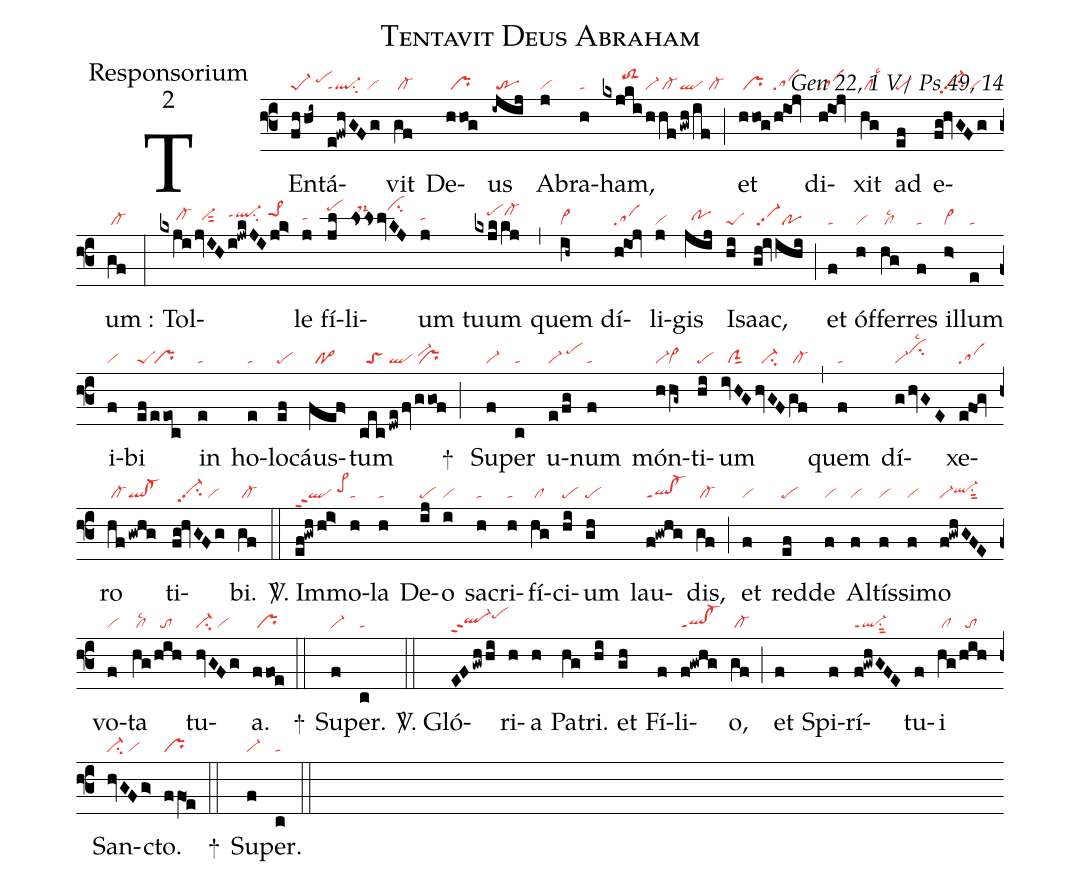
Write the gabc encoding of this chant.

name:Tentavit Deus Abraham;
office-part:Responsorium;
mode:2;
commentary:Gen 22, 1 V/ Ps 49, 14;
nabc-lines:1;
%%
(f3)TEn(fhhi~|pe-1/pehi)tá(e!fwhGFg|ql-ppt1su2/vi)vit(gf|/cl-) De(hhog|/pr)us(-ijij|/tr) A(j|vi)bra(h|ta)ham,(kxjki|//////toS2hj|/h|vi-|hf|/cl-|!gwh/if|ql/cl-) (;) et(hhog|/pr|/h!ioj|sa) di(h!ioj|sa)xit(hg|/cllsc3) ad(ef|pe) e(fg!hvGFg|//vi-hhpp2su2/vi)um :(gf|/cl-) (:) Tol(kxji|/////cl-hh|/jvIH|//vi-hhsut2|/i!jwkJIjk>|ql-hippt1su2/pe>1hj)le(j|tahh) fí(jl|pehl)li(lss|//ds-hl|lvKJ|///cihl)um(j|tahh) tuum(kxjk|////pehj|kj|/cl-hj) (,) quem(ih~|cl~) dí(h!ioj|sa)li(j|vi)gis(jij|//pohh) I(hi|peS)saac,(gh!iv|/vi-pp2|ihi|//po) (;) et(f|ta) óf(h|vi)fer(hg|/cllsc2)res(f|ta) il(h>|vi>)lum(e|ta) i(f|vi)bi(ef|peS|/eeoc|/pr) in(e|ta) ho(e|ta)lo(ef|pe)cáus(fef>|//po>)tum(cec|//toS|!dwe/fv|ql/vi-hi|/ggof|/pr) (;)
+() Su(f|vi-)per(c|ta) u(e/fg|vi-/pehj)num(f|ta) món(h|vi-|hg~|cl~)ti(hi|pe)um(ivHG|//ciG|hvGF|//ci-|gf|/cl-) (,) quem(f|ta) dí(g/hvGE|vi-cihjlsc2)xe(e!fog|sa)ro(hf|/cl-|!gwhg|ql!cl-) ti(fg!hvGFg|//vi-hhpp2su2/vi)bi.(gf|/cl-) (::)

<sp>V/</sp>. Im(ef!gwhhi>|qlppt2/pe>hi)mo(h|ta)la(h|ta) De(ij|pe)o(i|vi) sa(h|ta)cri(h|ta)fí(hg|/cl)ci(hi|pe)um(gh|pe) lau(f!gwhg|ql!cl-ppt1)dis,(gf|/cl-) (;) et(f|vi) red(ef|pe)de(f|vi) Al(f|vi)tís(f|vi)si(f|vi)mo(f!gwhGFE|vi-ql-hhsu1sut2) vo(f|vi)ta(hg|/cllsc2|/hih|//to) tu(hvGFg|vi-su2/vi)a.(ffoe|/pr) (::)
+() Su(f|vi-)per.(c|ta) (::)

<sp>V/</sp>. Gló(EFgwhhi|ql-hhppt2pehj)ri(h)a(h) Pa(hg)tri.(hi)
et(gh) Fí(f)li(f!gwhg|ql!cl-ppt1)o,(gf|/cl-) (;)
et(f) Spi(f)rí(f!gwhGFE|ql-ppt1su1sut2)tu(f)i(hg|/cl|/hih|//to) San(hvGFg>|ci-/vi)cto.(ffO1e|pr) (::)
+() Su(f|vi-)per.(c|ta) (::)
